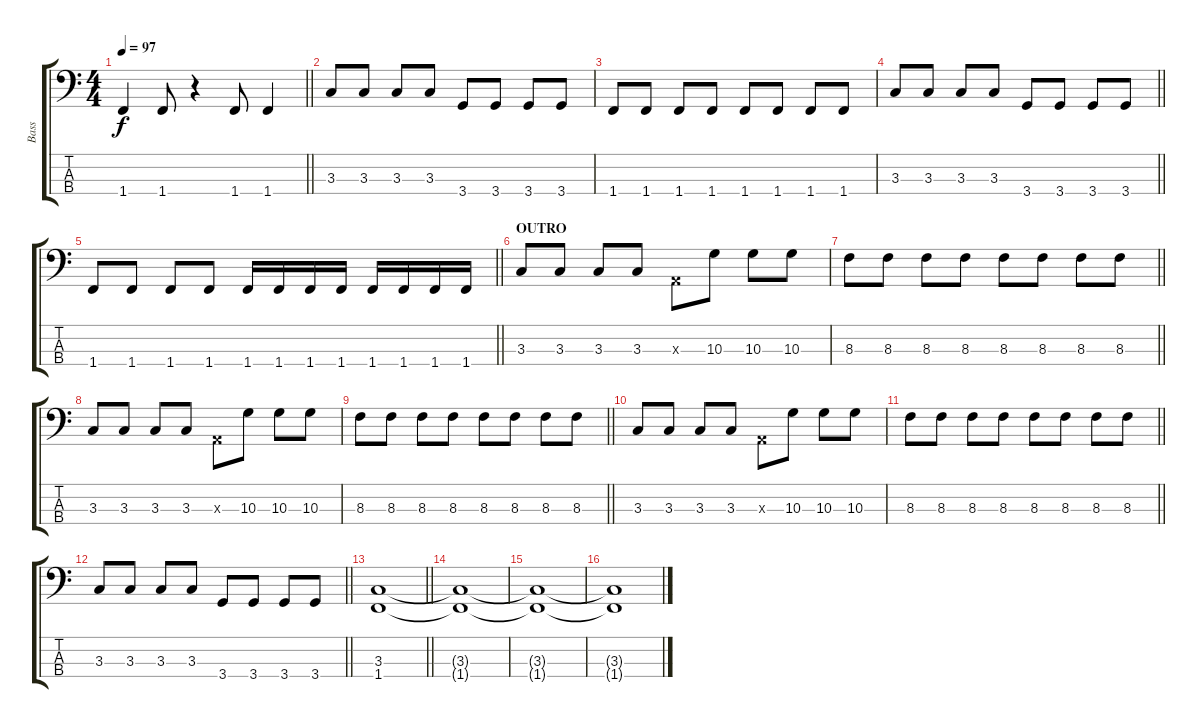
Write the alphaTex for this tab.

\track ("Bass" "Bass") {instrument electricbasspick}
\staff {score tabs}
\tuning (G2 D2 A1 E1) {hide}
\ts (4 4)
\tempo 97
\clef f4
\barLineRight lightlight
\ks c
1.4.4{dy f} 1.4.8 r.4 1.4.8 1.4.4 |
3.3.8 3.3.8 3.3.8 3.3.8 3.4.8 3.4.8 3.4.8 3.4.8 |
1.4.8 1.4.8 1.4.8 1.4.8 1.4.8 1.4.8 1.4.8 1.4.8 |
\barLineRight lightlight
3.3.8 3.3.8 3.3.8 3.3.8 3.4.8 3.4.8 3.4.8 3.4.8 |
\barLineRight lightlight
1.4.8 1.4.8 1.4.8 1.4.8 1.4.16 1.4.16 1.4.16 1.4.16 1.4.16 1.4.16 1.4.16 1.4.16 |
\section ("" "OUTRO")
3.3.8 3.3.8 3.3.8 3.3.8 0.3{x}.8 10.3.8 10.3.8 10.3.8 |
\barLineRight lightlight
8.3.8 8.3.8 8.3.8 8.3.8 8.3.8 8.3.8 8.3.8 8.3.8 |
3.3.8 3.3.8 3.3.8 3.3.8 0.3{x}.8 10.3.8 10.3.8 10.3.8 |
\barLineRight lightlight
8.3.8 8.3.8 8.3.8 8.3.8 8.3.8 8.3.8 8.3.8 8.3.8 |
3.3.8 3.3.8 3.3.8 3.3.8 0.3{x}.8 10.3.8 10.3.8 10.3.8 |
\barLineRight lightlight
8.3.8 8.3.8 8.3.8 8.3.8 8.3.8 8.3.8 8.3.8 8.3.8 |
\barLineRight lightlight
3.3.8 3.3.8 3.3.8 3.3.8 3.4.8 3.4.8 3.4.8 3.4.8 |
\barLineRight lightlight
(3.3 1.4).1 |
(3.3{t} 1.4{t}).1 |
(3.3{t} 1.4{t}).1 |
(3.3{t} 1.4{t}).1
